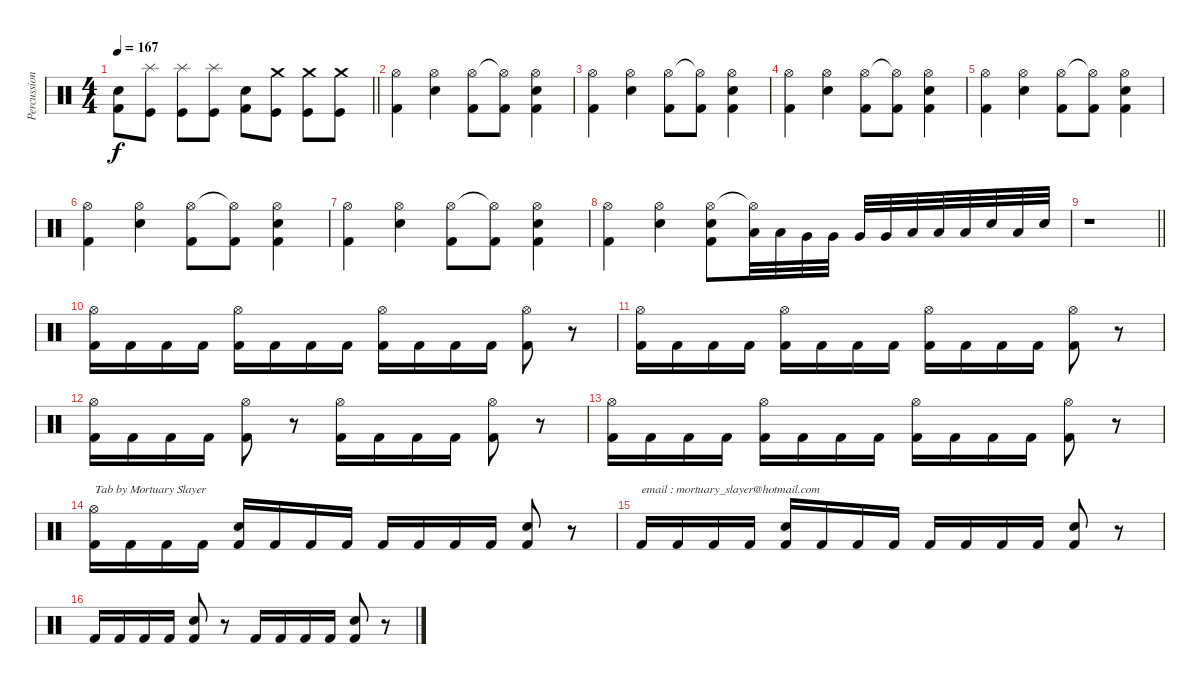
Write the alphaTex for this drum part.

\track ("Percussions" "Percussion") {instrument percussion}
\staff {score}
\articulation defaults
\ts (4 4)
\tempo 167
\clef neutral
\barLineRight lightlight
\ks c
("Electric Snare (hit)" "Kick (hit) 2").8{dy f} ("Splash (hit)" "Kick (hit)").8 ("Splash (hit)" "Kick (hit)").8 ("Splash (hit)" "Kick (hit)").8 ("Electric Snare (hit)" "Kick (hit) 2").8 ("Crash medium (hit)" "Kick (hit)").8 ("Crash medium (hit)" "Kick (hit)").8 ("Crash medium (hit)" "Kick (hit)").8 |
("Hi-Hat (open)" "Kick (hit) 2").4 ("Hi-Hat (open)" "Electric Snare (hit)").4 ("Hi-Hat (open)" "Kick (hit) 2").8 ("Hi-Hat (open)"{t} "Kick (hit) 2").8 ("Hi-Hat (open)" "Electric Snare (hit)" "Kick (hit) 2").4 |
("Hi-Hat (open)" "Kick (hit) 2").4 ("Hi-Hat (open)" "Electric Snare (hit)").4 ("Hi-Hat (open)" "Kick (hit) 2").8 ("Hi-Hat (open)"{t} "Kick (hit) 2").8 ("Hi-Hat (open)" "Electric Snare (hit)" "Kick (hit) 2").4 |
("Hi-Hat (open)" "Kick (hit) 2").4 ("Hi-Hat (open)" "Electric Snare (hit)").4 ("Hi-Hat (open)" "Kick (hit) 2").8 ("Hi-Hat (open)"{t} "Kick (hit) 2").8 ("Hi-Hat (open)" "Electric Snare (hit)" "Kick (hit) 2").4 |
("Hi-Hat (open)" "Kick (hit) 2").4 ("Hi-Hat (open)" "Electric Snare (hit)").4 ("Hi-Hat (open)" "Kick (hit) 2").8 ("Hi-Hat (open)"{t} "Kick (hit) 2").8 ("Hi-Hat (open)" "Electric Snare (hit)" "Kick (hit) 2").4 |
("Hi-Hat (open)" "Kick (hit) 2").4 ("Hi-Hat (open)" "Electric Snare (hit)").4 ("Hi-Hat (open)" "Kick (hit) 2").8 ("Hi-Hat (open)"{t} "Kick (hit) 2").8 ("Hi-Hat (open)" "Electric Snare (hit)" "Kick (hit) 2").4 |
("Hi-Hat (open)" "Kick (hit) 2").4 ("Hi-Hat (open)" "Electric Snare (hit)").4 ("Hi-Hat (open)" "Kick (hit) 2").8 ("Hi-Hat (open)"{t} "Kick (hit) 2").8 ("Hi-Hat (open)" "Electric Snare (hit)" "Kick (hit) 2").4 |
("Hi-Hat (open)" "Kick (hit) 2").4 ("Hi-Hat (open)" "Electric Snare (hit)").4 ("Hi-Hat (open)" "Electric Snare (hit)" "Kick (hit) 2").8 ("Hi-Hat (open)"{t} "Low Tom (hit)").32 "Low Tom (hit)".32 "Very Low Tom (hit)".32 "Very Low Tom (hit)".32 "Very Low Tom (hit)".32 "Very Low Tom (hit)".32 "Low Floor Tom (hit)".32 "Low Floor Tom (hit)".32 "Low Floor Tom (hit)".32 "Electric Snare (hit)".32 "Low Floor Tom (hit)".32 "Electric Snare (hit)".32 |
\barLineRight lightlight
r.1 |
("Hi-Hat (open)" "Kick (hit) 2").16 "Kick (hit) 2".16 "Kick (hit) 2".16 "Kick (hit) 2".16 ("Hi-Hat (open)" "Kick (hit) 2").16 "Kick (hit) 2".16 "Kick (hit) 2".16 "Kick (hit) 2".16 ("Hi-Hat (open)" "Kick (hit) 2").16 "Kick (hit) 2".16 "Kick (hit) 2".16 "Kick (hit) 2".16 ("Hi-Hat (open)" "Kick (hit) 2").8 r.8 |
("Hi-Hat (open)" "Kick (hit) 2").16 "Kick (hit) 2".16 "Kick (hit) 2".16 "Kick (hit) 2".16 ("Hi-Hat (open)" "Kick (hit) 2").16 "Kick (hit) 2".16 "Kick (hit) 2".16 "Kick (hit) 2".16 ("Hi-Hat (open)" "Kick (hit) 2").16 "Kick (hit) 2".16 "Kick (hit) 2".16 "Kick (hit) 2".16 ("Hi-Hat (open)" "Kick (hit) 2").8 r.8 |
("Hi-Hat (open)" "Kick (hit) 2").16 "Kick (hit) 2".16 "Kick (hit) 2".16 "Kick (hit) 2".16 ("Hi-Hat (open)" "Kick (hit) 2").8 r.8 ("Hi-Hat (open)" "Kick (hit) 2").16 "Kick (hit) 2".16 "Kick (hit) 2".16 "Kick (hit) 2".16 ("Hi-Hat (open)" "Kick (hit) 2").8 r.8 |
("Hi-Hat (open)" "Kick (hit) 2").16 "Kick (hit) 2".16 "Kick (hit) 2".16 "Kick (hit) 2".16 ("Hi-Hat (open)" "Kick (hit) 2").16 "Kick (hit) 2".16 "Kick (hit) 2".16 "Kick (hit) 2".16 ("Hi-Hat (open)" "Kick (hit) 2").16 "Kick (hit) 2".16 "Kick (hit) 2".16 "Kick (hit) 2".16 ("Hi-Hat (open)" "Kick (hit) 2").8 r.8 |
("Hi-Hat (open)" "Kick (hit) 2").16{txt "Tab by Mortuary Slayer"} "Kick (hit) 2".16 "Kick (hit) 2".16 "Kick (hit) 2".16 ("Electric Snare (hit)" "Kick (hit) 2").16 "Kick (hit) 2".16 "Kick (hit) 2".16 "Kick (hit) 2".16 "Kick (hit) 2".16 "Kick (hit) 2".16 "Kick (hit) 2".16 "Kick (hit) 2".16 ("Electric Snare (hit)" "Kick (hit) 2").8 r.8 |
"Kick (hit) 2".16{txt "email : mortuary_slayer@hotmail.com"} "Kick (hit) 2".16 "Kick (hit) 2".16 "Kick (hit) 2".16 ("Electric Snare (hit)" "Kick (hit) 2").16 "Kick (hit) 2".16 "Kick (hit) 2".16 "Kick (hit) 2".16 "Kick (hit) 2".16 "Kick (hit) 2".16 "Kick (hit) 2".16 "Kick (hit) 2".16 ("Electric Snare (hit)" "Kick (hit) 2").8 r.8 |
"Kick (hit) 2".16 "Kick (hit) 2".16 "Kick (hit) 2".16 "Kick (hit) 2".16 ("Electric Snare (hit)" "Kick (hit) 2").8 r.8 "Kick (hit) 2".16 "Kick (hit) 2".16 "Kick (hit) 2".16 "Kick (hit) 2".16 ("Electric Snare (hit)" "Kick (hit) 2").8 r.8
